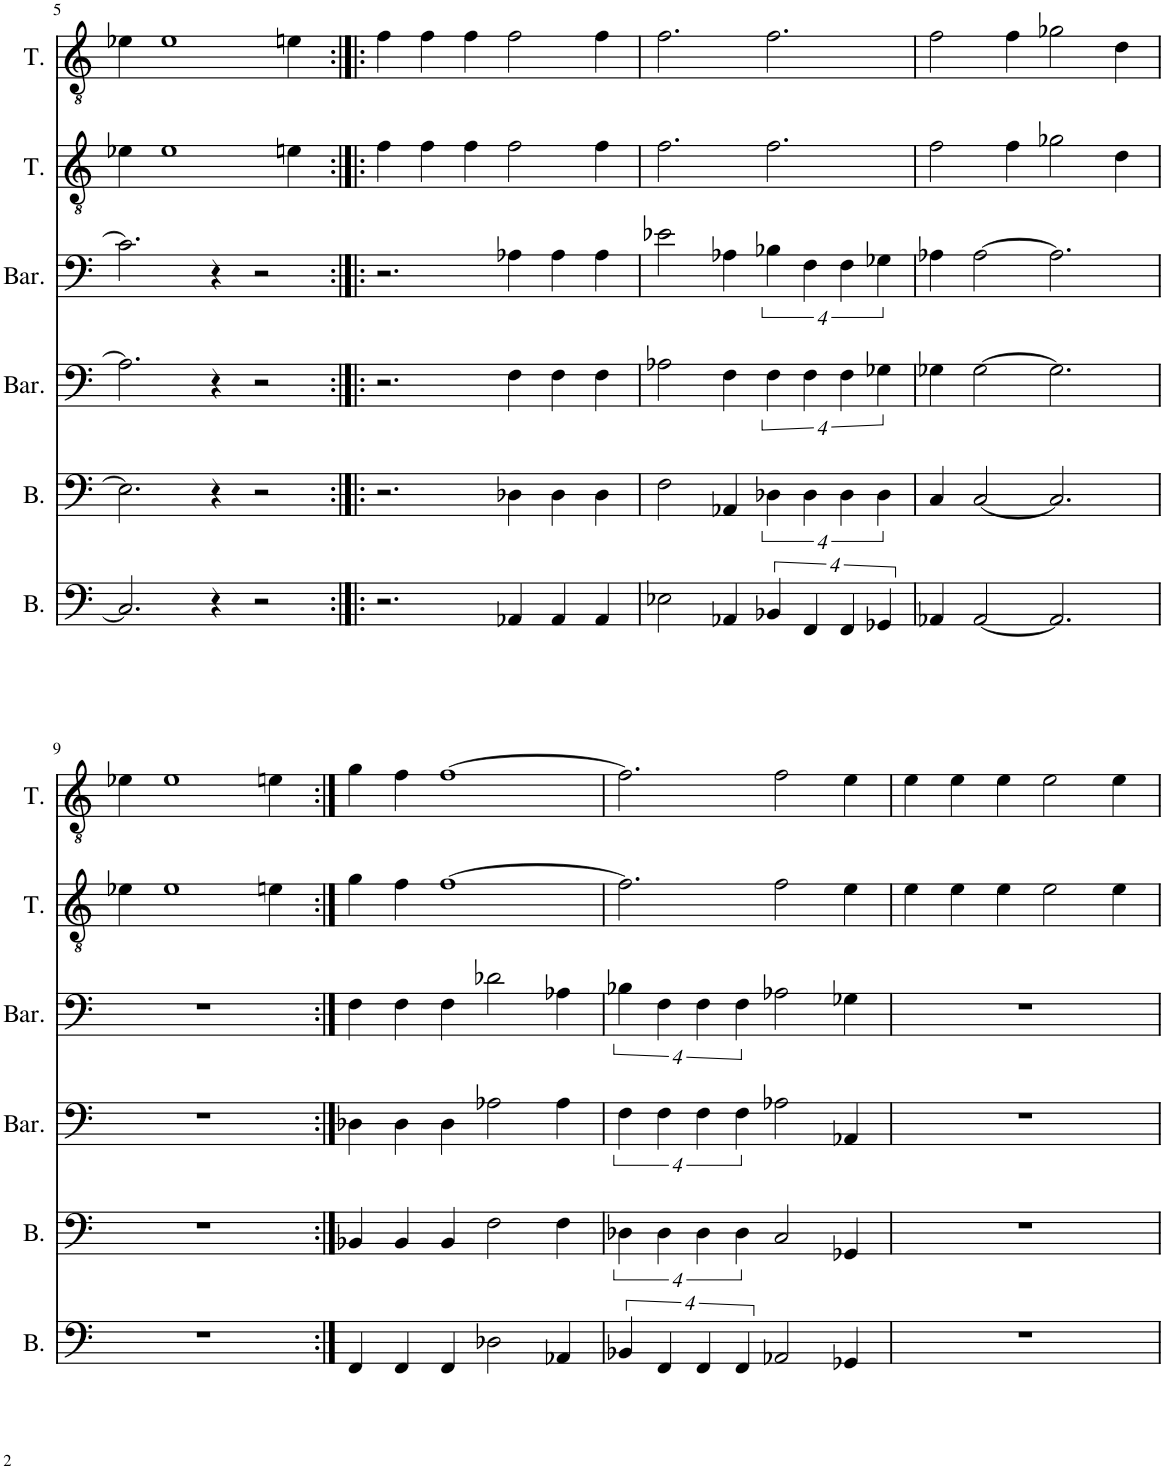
**kern	**kern	**kern	**kern	**kern	**kern
*part6	*part5	*part4	*part3	*part2	*part1
*staff6	*staff5	*staff4	*staff3	*staff2	*staff1
*I"IV. bas	*I"III. bas	*I"II. bas	*I"I. bas	*I"II. tenor	*I"I. tenor
*I'B.	*I'B.	*	*	*I'T.	*I'T.
!!LO:PB:g=z
*clefF4	*clefF4	*clefF4	*clefF4	*clefGv2	*clefGv2
*k[]	*k[]	*k[]	*k[]	*k[]	*k[]
*M6/4	*M6/4	*M6/4	*M6/4	*M6/4	*M6/4
=5	=5	=5	=5	=5	=5
2.C/]	2.E-\]	2.A\]	2.c\]	4e-X\	4e-X\
.	.	.	.	1e-	1e-
4r	4r	4r	4r	.	.
2r	2r	2r	2r	.	.
.	.	.	.	4en\	4en\
=6:|!|:	=6:|!|:	=6:|!|:	=6:|!|:	=6:|!|:	=6:|!|:
2.r	2.r	2.r	2.r	4f\	4f\
.	.	.	.	4f\	4f\
.	.	.	.	4f\	4f\
4AA-X/	4D-X\	4F\	4A-X\	2f\	2f\
4AA-/	4D-\	4F\	4A-\	.	.
4AA-/	4D-\	4F\	4A-\	4f\	4f\
=7	=7	=7	=7	=7	=7
2E-X\	2F\	2A-X\	2e-X\	2.f\	2.f\
4AA-X/	4AA-X/	4F\	4A-X\	.	.
16%3BB-X/	16%3D-X\	16%3F\	16%3B-X\	2.f\	2.f\
16%3FF/	16%3D-\	16%3F\	16%3F\	.	.
16%3FF/	16%3D-\	16%3F\	16%3F\	.	.
16%3GG-X/	16%3D-\	16%3G-X\	16%3G-X\	.	.
=8	=8	=8	=8	=8	=8
4AA-X/	4C/	4G-X\	4A-X\	2f\	2f\
[2AA-/	[2C/	[2G-\	[2A-\	.	.
.	.	.	.	4f\	4f\
2.AA-/]	2.C/]	2.G-\]	2.A-\]	2g-X\	2g-X\
.	.	.	.	4d\	4d\
!!LO:LB:g=z
=9	=9	=9	=9	=9	=9
1.r	1.r	1.r	1.r	4e-X\	4e-X\
.	.	.	.	1e-	1e-
.	.	.	.	4en\	4en\
=10:|!	=10:|!	=10:|!	=10:|!	=10:|!	=10:|!
4FF/	4BB-X/	4D-X\	4F\	4g\	4g\
4FF/	4BB-/	4D-\	4F\	4f\	4f\
4FF/	4BB-/	4D-\	4F\	[1f	[1f
2D-X\	2F\	2A-X\	2d-X\	.	.
4AA-X/	4F\	4A-\	4A-X\	.	.
=11	=11	=11	=11	=11	=11
16%3BB-X/	16%3D-X\	16%3F\	16%3B-X\	2.f\]	2.f\]
16%3FF/	16%3D-\	16%3F\	16%3F\	.	.
16%3FF/	16%3D-\	16%3F\	16%3F\	.	.
16%3FF/	16%3D-\	16%3F\	16%3F\	.	.
2AA-X/	2C/	2A-X\	2A-X\	2f\	2f\
4GG-X/	4GG-X/	4AA-X/	4G-X\	4e\	4e\
=12	=12	=12	=12	=12	=12
1.r	1.r	1.r	1.r	4e\	4e\
.	.	.	.	4e\	4e\
.	.	.	.	4e\	4e\
.	.	.	.	2e\	2e\
.	.	.	.	4e\	4e\
=	=	=	=	=	=
*-	*-	*-	*-	*-	*-
